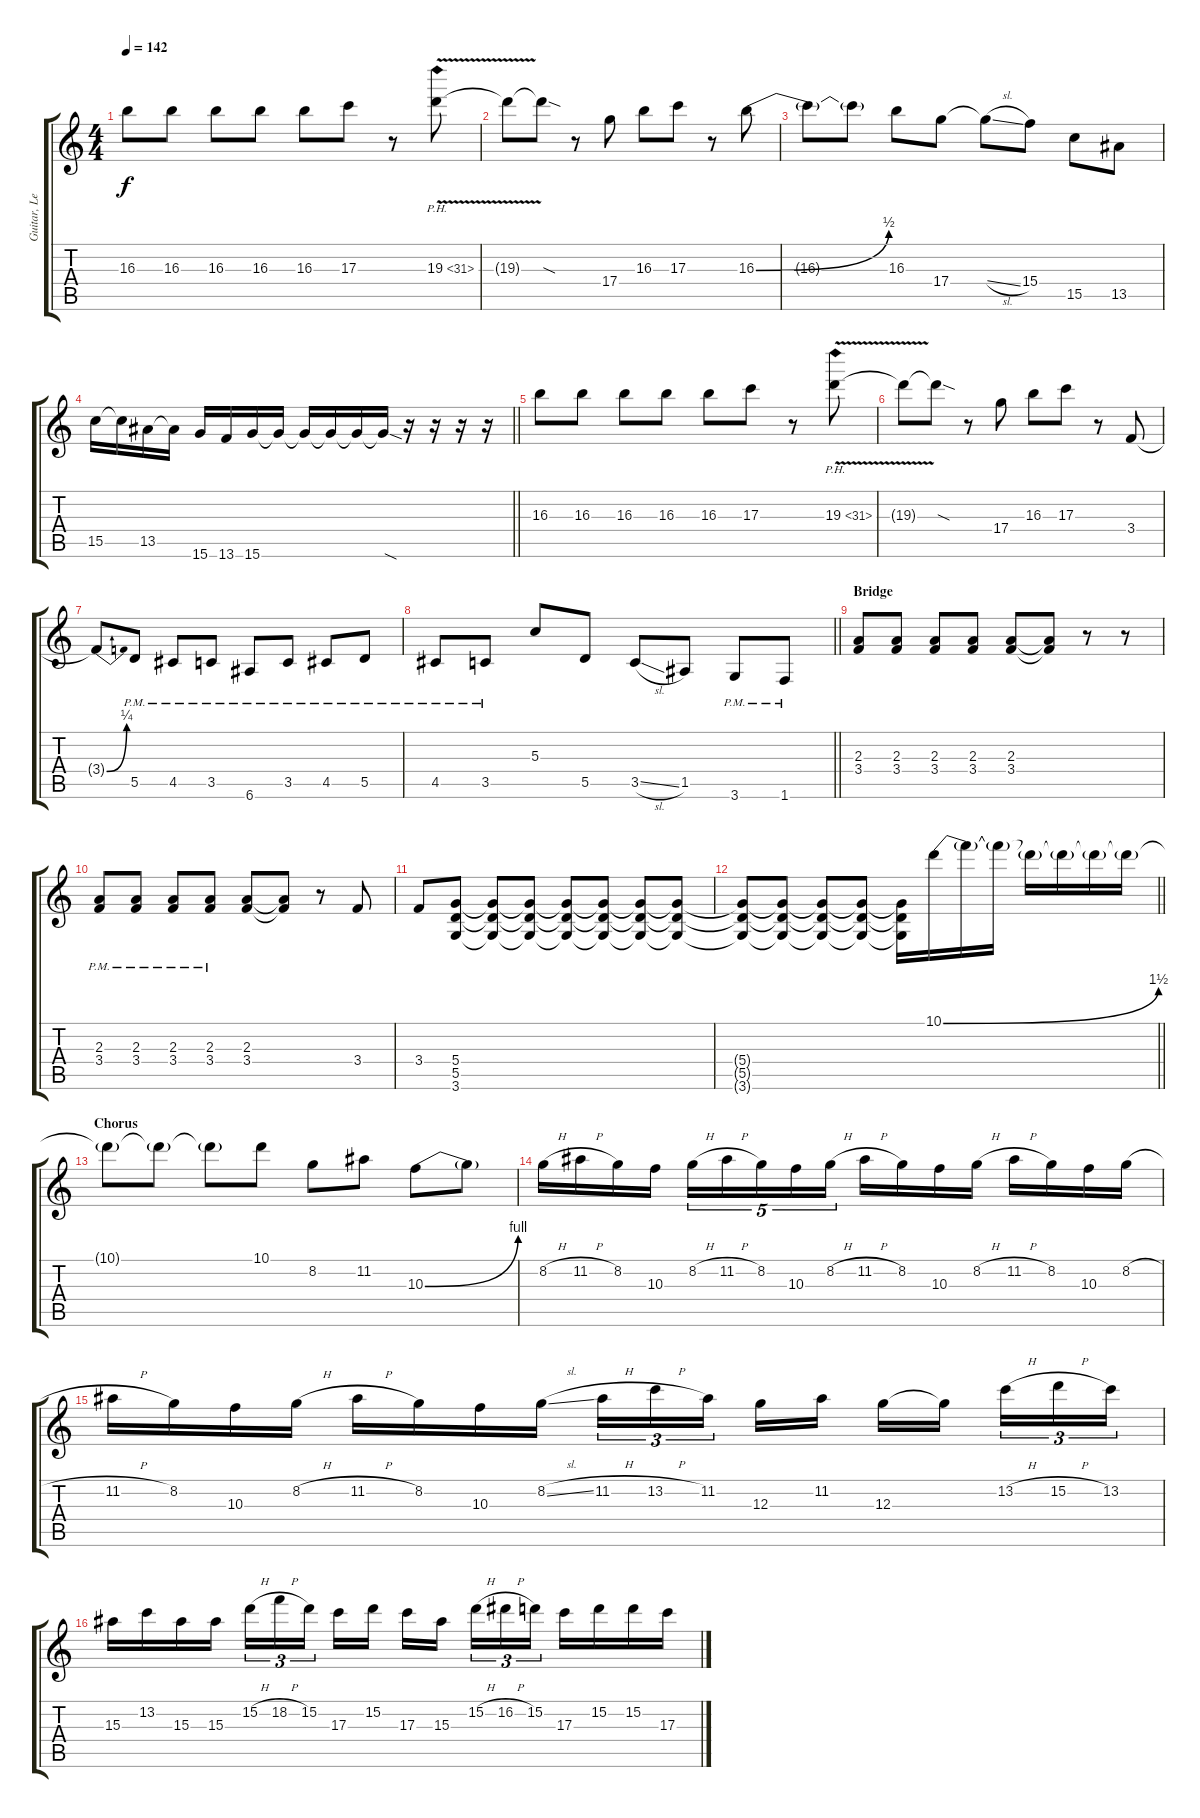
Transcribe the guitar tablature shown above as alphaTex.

\track ("Guitar, Lead" "Guitar, Le") {mute instrument overdrivenguitar}
\staff {score tabs}
\tuning (E4 B3 G3 D3 A2 E2) {hide}
\ts (4 4)
\tempo 142
\clef g2
\ks c
16.3.8{dy f} 16.3.8 16.3.8 16.3.8 16.3.8 17.3.8 r.8 19.3{ph 12 v}.8 |
19.3{t}.8 19.3{sod t}.8 r.8 17.4.8 16.3.8 17.3.8 r.8 16.3{be (bend 0 0 60 2)}.8 |
16.3{t}.8 16.3{t}.8 16.3.8 17.4.8 17.4{sl t}.8 15.4.8 15.5.8 13.5.8 |
\barLineRight lightlight
15.5.16 15.5{t}.16 13.5.16 13.5{t}.16 15.6.16 13.6.16 15.6.16 15.6{t}.16 15.6{t}.16 15.6{t}.16 15.6{t}.16 15.6{sod t}.16 r.16 r.16 r.16 r.16 |
16.3.8 16.3.8 16.3.8 16.3.8 16.3.8 17.3.8 r.8 19.3{ph 12 v}.8 |
19.3{t}.8 19.3{sod t}.8 r.8 17.4.8 16.3.8 17.3.8 r.8 3.4.8 |
3.4{be (bend 0 0 60 1) t}.8 5.5{pm}.8 4.5{pm}.8 3.5{pm}.8 6.6{pm}.8 3.5{pm}.8 4.5{pm}.8 5.5{pm}.8 |
\barLineRight lightlight
4.5{pm}.8 3.5{pm}.8 5.3.8 5.5.8 3.5{sl}.8 1.5.8 3.6{pm}.8 1.6{pm}.8 |
\section ("" "Bridge")
(2.3 3.4).8 (2.3 3.4).8 (2.3 3.4).8 (2.3 3.4).8 (2.3 3.4).8 (2.3{t} 3.4{t}).8 r.8 r.8 |
(2.3 3.4{pm}).8 (2.3 3.4{pm}).8 (2.3 3.4{pm}).8 (2.3 3.4{pm}).8 (2.3 3.4).8 (2.3{t} 3.4{t}).8 r.8 3.4.8 |
3.4.8 (5.4 5.5 3.6).8 (5.4{t} 5.5{t} 3.6{t}).8 (5.4{t} 5.5{t} 3.6{t}).8 (5.4{t} 5.5{t} 3.6{t}).8 (5.4{t} 5.5{t} 3.6{t}).8 (5.4{t} 5.5{t} 3.6{t}).8 (5.4{t} 5.5{t} 3.6{t}).8 |
\barLineRight lightlight
(5.4{t} 5.5{t} 3.6{t}).8 (5.4{t} 5.5{t} 3.6{t}).8 (5.4{t} 5.5{t} 3.6{t}).8 (5.4{t} 5.5{t} 3.6{t}).8 (5.4{t} 5.5{t} 3.6{t}).16 10.1{be (bend 0 0 60 6)}.16 10.1{t}.16 10.1{t}.16 10.1{t}.16 10.1{t}.16 10.1{t}.16 10.1{t}.16 |
\section ("" "Chorus")
10.1{t}.8 10.1{t}.8 10.1{t}.8 10.1.8 8.2.8 11.2.8 10.3{be (bend 0 0 60 4)}.8 10.3{t}.8 |
8.2{h}.16 11.2{h}.16 8.2.16 10.3.16 8.2{h}.16{tu (5 4)} 11.2{h}.16{tu (5 4)} 8.2.16{tu (5 4)} 10.3.16{tu (5 4)} 8.2{h}.16{tu (5 4)} 11.2{h}.16 8.2.16 10.3.16 8.2{h}.16 11.2{h}.16 8.2.16 10.3.16 8.2{h}.16 |
11.2{h}.16 8.2.16 10.3.16 8.2{h}.16 11.2{h}.16 8.2.16 10.3.16 8.2{sl}.16 11.2{h}.16{tu (3 2)} 13.2{h}.16{tu (3 2)} 11.2.16{tu (3 2) beam splitsecondary} 12.3.16 11.2.16 12.3.16 12.3{t}.16{beam splitsecondary} 13.2{h}.16{tu (3 2)} 15.2{h}.16{tu (3 2)} 13.2.16{tu (3 2)} |
15.3.16 13.2.16 15.3.16 15.3.16 15.2{h}.16{tu (3 2)} 18.2{h}.16{tu (3 2)} 15.2.16{tu (3 2) beam splitsecondary} 17.3.16 15.2.16 17.3.16 15.3.16{beam splitsecondary} 15.2{h}.16{tu (3 2)} 16.2{h}.16{tu (3 2)} 15.2.16{tu (3 2)} 17.3.16 15.2.16 15.2.16 17.3.16
